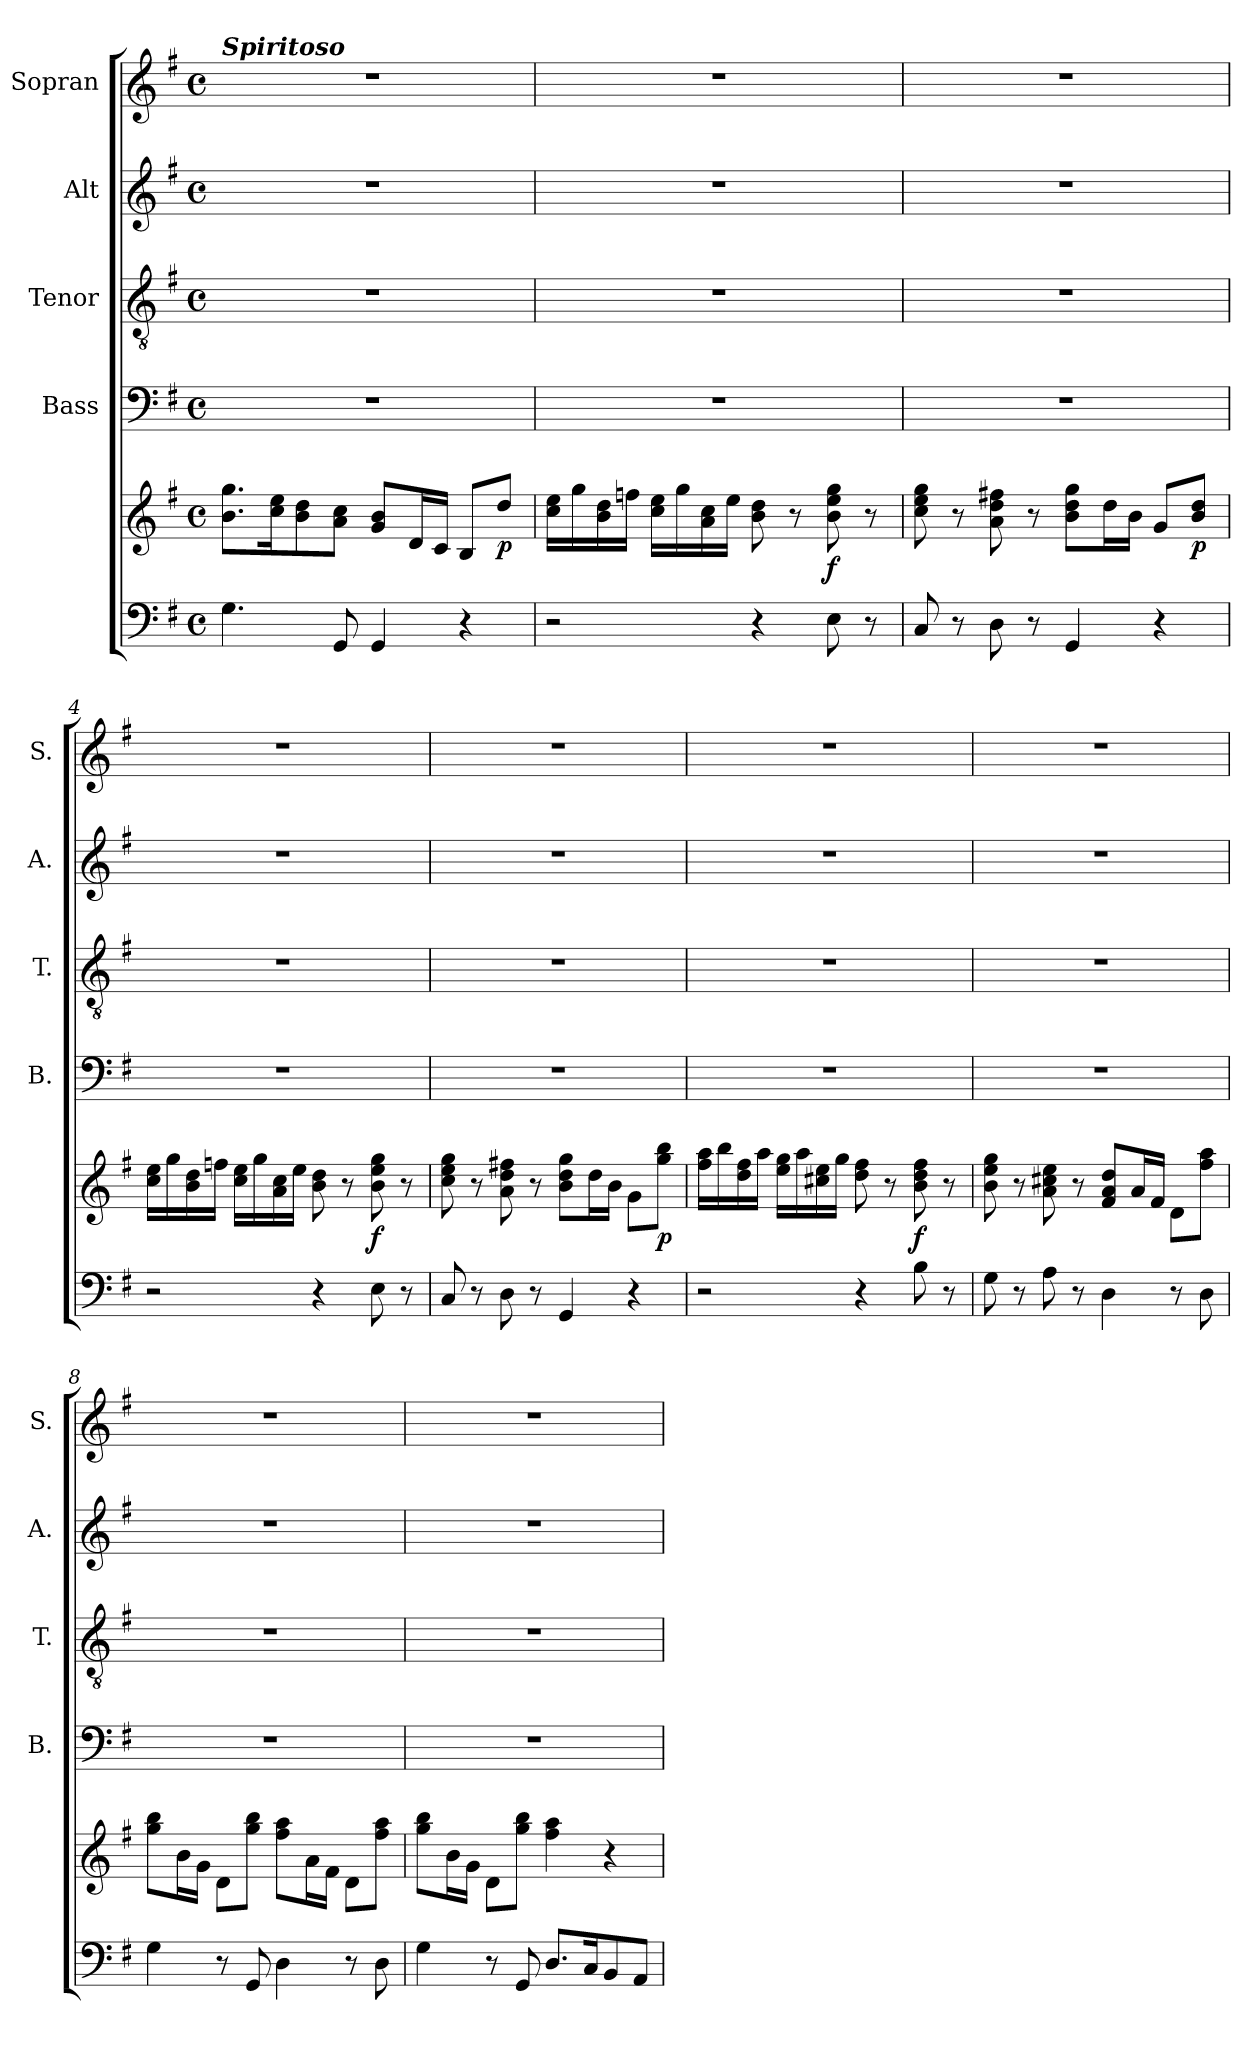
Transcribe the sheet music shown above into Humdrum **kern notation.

**kern	**kern	**dynam	**kern	**kern	**kern	**kern
*part5	*part5	*part5	*part4	*part3	*part2	*part1
*staff6	*staff5	*staff5/6	*staff4	*staff3	*staff2	*staff1
*	*	*	*I"Bass	*I"Tenor	*I"Alt	*I"Sopran
*	*	*	*I'B.	*I'T.	*I'A.	*I'S.
*clefF4	*clefG2	*	*clefF4	*clefGv2	*clefG2	*clefG2
*k[f#]	*k[f#]	*	*k[f#]	*k[f#]	*k[f#]	*k[f#]
*G:	*G:	*	*G:	*G:	*G:	*G:
*M4/4	*M4/4	*	*M4/4	*M4/4	*M4/4	*M4/4
*met(c)	*met(c)	*	*met(c)	*met(c)	*met(c)	*met(c)
=1	=1	=1	=1	=1	=1	=1
!	!	!	!	!	!	!LO:TX:a:Bi:t=Spiritoso
4.G\	8.b\ 8.gg\L	.	1r	1r	1r	1r
.	16cc\ 16ee\k	.	.	.	.	.
.	8b\ 8dd\	.	.	.	.	.
8GG/	8a\ 8cc\J	.	.	.	.	.
4GG/	8g/ 8b/L	.	.	.	.	.
.	16d/L	.	.	.	.	.
.	16c/JJ	.	.	.	.	.
4r	8B/L	.	.	.	.	.
!	!	!LO:DY:b	!	!	!	!
.	8dd/J	p	.	.	.	.
=2	=2	=2	=2	=2	=2	=2
2r	16cc\ 16ee\LL	.	1r	1r	1r	1r
.	16gg\	.	.	.	.	.
.	16b\ 16dd\	.	.	.	.	.
.	16ffn\JJ	.	.	.	.	.
.	16cc\ 16ee\LL	.	.	.	.	.
.	16gg\	.	.	.	.	.
.	16a\ 16cc\	.	.	.	.	.
.	16ee\JJ	.	.	.	.	.
4r	8b\ 8dd\	.	.	.	.	.
.	8r	.	.	.	.	.
!	!	!LO:DY:b	!	!	!	!
8E\	8b\ 8ee\ 8gg\	f	.	.	.	.
8r	8r	.	.	.	.	.
=3	=3	=3	=3	=3	=3	=3
8C/	8cc\ 8ee\ 8gg\	.	1r	1r	1r	1r
8r	8r	.	.	.	.	.
8D\	8a\ 8dd\ 8ff#X\	.	.	.	.	.
8r	8r	.	.	.	.	.
4GG/	8b\ 8dd\ 8gg\L	.	.	.	.	.
.	16dd\L	.	.	.	.	.
.	16b\JJ	.	.	.	.	.
4r	8g/L	.	.	.	.	.
!	!	!LO:DY:b	!	!	!	!
.	8b/ 8dd/J	p	.	.	.	.
!!LO:LB:g=z
=4	=4	=4	=4	=4	=4	=4
2r	16cc\ 16ee\LL	.	1r	1r	1r	1r
.	16gg\	.	.	.	.	.
.	16b\ 16dd\	.	.	.	.	.
.	16ffn\JJ	.	.	.	.	.
.	16cc\ 16ee\LL	.	.	.	.	.
.	16gg\	.	.	.	.	.
.	16a\ 16cc\	.	.	.	.	.
.	16ee\JJ	.	.	.	.	.
4r	8b\ 8dd\	.	.	.	.	.
.	8r	.	.	.	.	.
!	!	!LO:DY:b	!	!	!	!
8E\	8b\ 8ee\ 8gg\	f	.	.	.	.
8r	8r	.	.	.	.	.
=5	=5	=5	=5	=5	=5	=5
8C/	8cc\ 8ee\ 8gg\	.	1r	1r	1r	1r
8r	8r	.	.	.	.	.
8D\	8a\ 8dd\ 8ff#X\	.	.	.	.	.
8r	8r	.	.	.	.	.
4GG/	8b\ 8dd\ 8gg\L	.	.	.	.	.
.	16dd\L	.	.	.	.	.
.	16b\JJ	.	.	.	.	.
4r	8g\L	.	.	.	.	.
!	!	!LO:DY:b	!	!	!	!
.	8gg\ 8bb\J	p	.	.	.	.
=6	=6	=6	=6	=6	=6	=6
2r	16ff#\ 16aa\LL	.	1r	1r	1r	1r
.	16bb\	.	.	.	.	.
.	16dd\ 16ff#\	.	.	.	.	.
.	16aa\JJ	.	.	.	.	.
.	16ee\ 16gg\LL	.	.	.	.	.
.	16aa\	.	.	.	.	.
.	16cc#X\ 16ee\	.	.	.	.	.
.	16gg\JJ	.	.	.	.	.
4r	8dd\ 8ff#\	.	.	.	.	.
.	8r	.	.	.	.	.
!	!	!LO:DY:b	!	!	!	!
8B\	8b\ 8dd\ 8ff#\	f	.	.	.	.
8r	8r	.	.	.	.	.
=7	=7	=7	=7	=7	=7	=7
8G\	8b\ 8ee\ 8gg\	.	1r	1r	1r	1r
8r	8r	.	.	.	.	.
8A\	8a\ 8cc#X\ 8ee\	.	.	.	.	.
8r	8r	.	.	.	.	.
4D\	8f#/ 8a/ 8dd/L	.	.	.	.	.
.	16a/L	.	.	.	.	.
.	16f#/JJ	.	.	.	.	.
8r	8d\L	.	.	.	.	.
8D\	8ff#\ 8aa\J	.	.	.	.	.
!!LO:PB:g=z
=8	=8	=8	=8	=8	=8	=8
4G\	8gg\ 8bb\L	.	1r	1r	1r	1r
.	16b\L	.	.	.	.	.
.	16g\JJ	.	.	.	.	.
8r	8d\L	.	.	.	.	.
8GG/	8gg\ 8bb\J	.	.	.	.	.
4D\	8ff#\ 8aa\L	.	.	.	.	.
.	16a\L	.	.	.	.	.
.	16f#\JJ	.	.	.	.	.
8r	8d\L	.	.	.	.	.
8D\	8ff#\ 8aa\J	.	.	.	.	.
=9	=9	=9	=9	=9	=9	=9
4G\	8gg\ 8bb\L	.	1r	1r	1r	1r
.	16b\L	.	.	.	.	.
.	16g\JJ	.	.	.	.	.
8r	8d\L	.	.	.	.	.
8GG/	8gg\ 8bb\J	.	.	.	.	.
8.D/L	4ff#\ 4aa\	.	.	.	.	.
16C/k	.	.	.	.	.	.
8BB/	4r	.	.	.	.	.
8AA/J	.	.	.	.	.	.
=	=	=	=	=	=	=
*-	*-	*-	*-	*-	*-	*-
